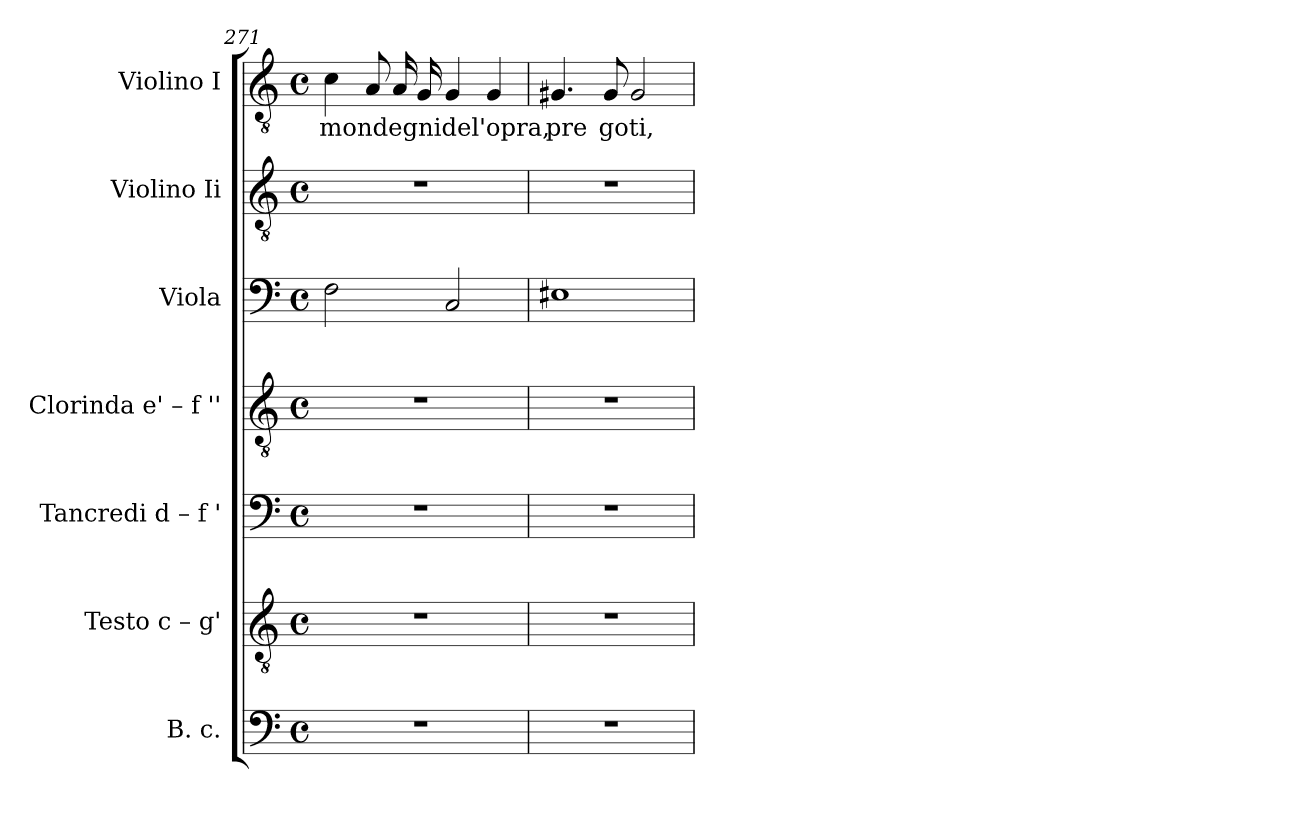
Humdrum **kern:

**kern	**kern	**kern	**kern	**kern	**kern	**kern	**text
*part7	*part6	*part5	*part4	*part3	*part2	*part1	*part1
*staff7	*staff6	*staff5	*staff4	*staff3	*staff2	*staff1	*staff1
*I"B. c.	*I"Testo  c – g'	*I"Tancredi  d – f '	*I"Clorinda  e' – f ''	*I"Viola	*I"Violino Ii	*I"Violino I	*
*clefF4	*clefGv2	*clefF4	*clefGv2	*clefF4	*clefGv2	*clefGv2	*
*k[]	*k[]	*k[]	*k[]	*k[]	*k[]	*k[]	*
*C:	*C:	*C:	*C:	*C:	*C:	*C:	*
*M4/4	*M4/4	*M4/4	*M4/4	*M4/4	*M4/4	*M4/4	*
*met(c)	*met(c)	*met(c)	*met(c)	*met(c)	*met(c)	*met(c)	*
=271	=271	=271	=271	=271	=271	=271	=271
!	!	!	!	!	!	!	!LO:LY:b:cj
1r	1r	1r	1r	2F\	1r	4c\	-mondegnidel'opra,
!	!	!	!	!	!	!	!LO:LY:b:cj
.	.	.	.	.	.	8A/	.
!	!	!	!	!	!	!	!LO:LY:b:cj
.	.	.	.	.	.	16A/	.
!	!	!	!	!	!	!	!LO:LY:b:cj
.	.	.	.	.	.	16G/	.
!	!	!	!	!	!	!	!LO:LY:b:cj
.	.	.	.	2C/	.	4G/	.
!	!	!	!	!	!	!	!LO:LY:b:cj
.	.	.	.	.	.	4G/	.
!!LO:LB:g=z
=272	=272	=272	=272	=272	=272	=272	=272
!	!	!	!	!	!	!	!LO:LY:b:cj
1r	1r	1r	1r	1E#	1r	4.G#X/	pre
!	!	!	!	!	!	!	!LO:LY:b:cj
.	.	.	.	.	.	8G#/	goti,
!	!	!	!	!	!	!	!LO:LY:b:cj
.	.	.	.	.	.	2G#/	.
=	=	=	=	=	=	=	=
*-	*-	*-	*-	*-	*-	*-	*-
